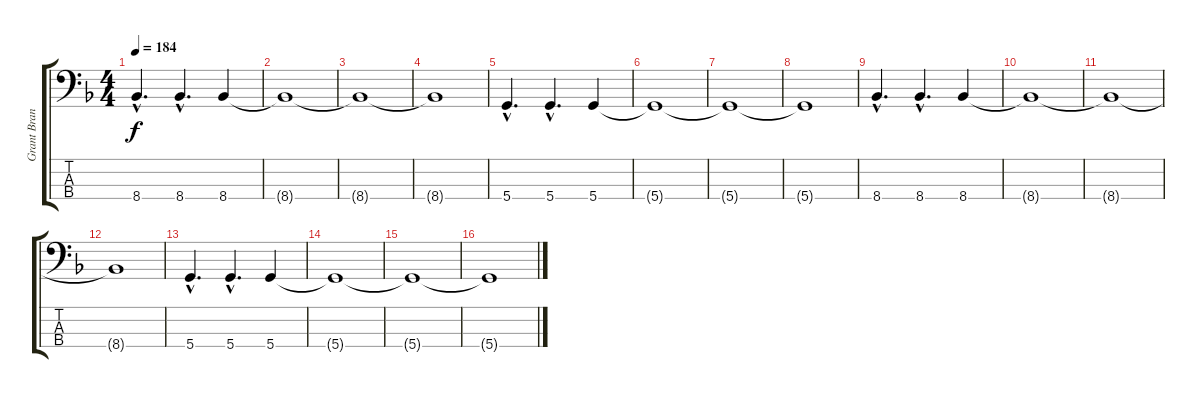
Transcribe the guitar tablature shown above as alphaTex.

\track ("Grant Brandell" "Grant Bran") {instrument electricbassfinger}
\staff {score tabs}
\tuning (G2 D2 A1 D1) {hide}
\ts (4 4)
\tempo 184
\clef f4
\ks dminor
8.4{hac}.4{d dy f} 8.4{hac}.4{d} 8.4.4 |
8.4{t}.1 |
8.4{t}.1 |
8.4{t}.1 |
5.4{hac}.4{d} 5.4{hac}.4{d} 5.4.4 |
5.4{t}.1 |
5.4{t}.1 |
5.4{t}.1 |
8.4{hac}.4{d} 8.4{hac}.4{d} 8.4.4 |
8.4{t}.1 |
8.4{t}.1 |
8.4{t}.1 |
5.4{hac}.4{d} 5.4{hac}.4{d} 5.4.4 |
5.4{t}.1 |
5.4{t}.1 |
5.4{t}.1
